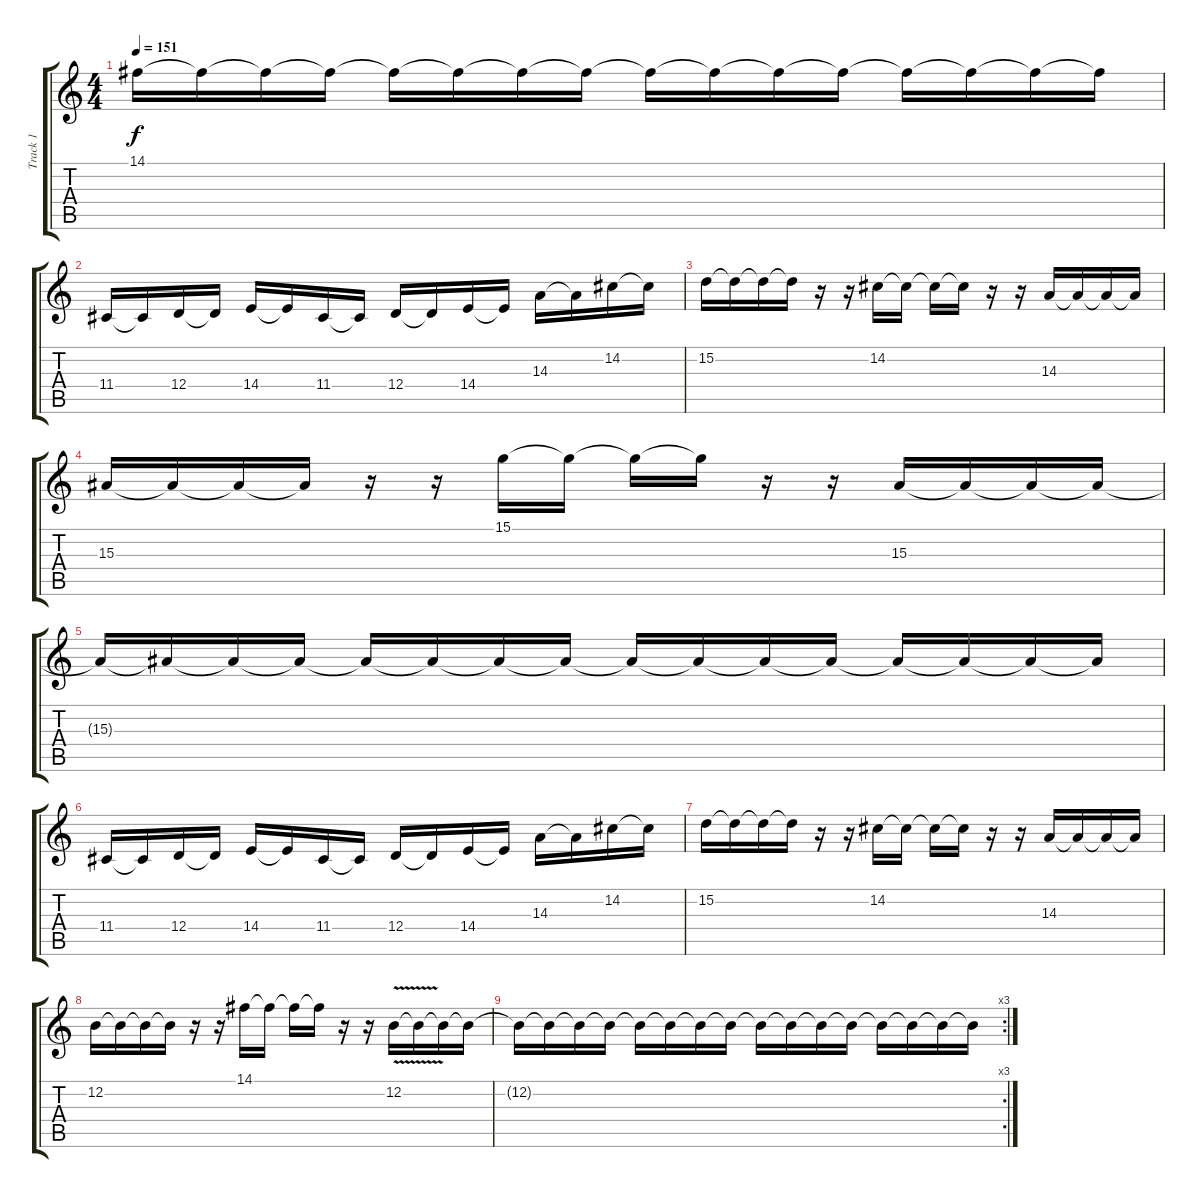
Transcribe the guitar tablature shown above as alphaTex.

\track ("Track 1" "Track 1") {instrument lead5charang}
\staff {score tabs}
\tuning (E4 B3 G3 D3 A2 E2) {hide}
\ts (4 4)
\tempo 151
\clef g2
\ks c
14.1{t}.16{dy f} 14.1{t}.16 14.1{t}.16 14.1{t}.16 14.1{t}.16{volume 13} 14.1{t}.16 14.1{t}.16 14.1{t}.16 14.1{t}.16 14.1{t}.16 14.1{t}.16 14.1{t}.16 14.1{t}.16 14.1{t}.16 14.1{t}.16 14.1{t}.16 |
11.4.16{volume 16} 11.4{t}.16 12.4.16 12.4{t}.16 14.4.16 14.4{t}.16 11.4.16 11.4{t}.16 12.4.16 12.4{t}.16 14.4.16 14.4{t}.16 14.3.16 14.3{t}.16 14.2.16 14.2{t}.16 |
15.2.16 15.2{t}.16 15.2{t}.16 15.2{t}.16 r.16 r.16 14.2.16 14.2{t}.16 14.2{t}.16 14.2{t}.16 r.16 r.16 14.3.16 14.3{t}.16 14.3{t}.16 14.3{t}.16 |
15.3.16 15.3{t}.16 15.3{t}.16 15.3{t}.16 r.16 r.16 15.1.16 15.1{t}.16 15.1{t}.16 15.1{t}.16 r.16 r.16 15.3.16 15.3{t}.16 15.3{t}.16 15.3{t}.16 |
15.3{t}.16{volume 13} 15.3{t}.16 15.3{t}.16 15.3{t}.16 15.3{t}.16 15.3{t}.16 15.3{t}.16 15.3{t}.16 15.3{t}.16 15.3{t}.16 15.3{t}.16 15.3{t}.16 15.3{t}.16 15.3{t}.16 15.3{t}.16 15.3{t}.16 |
11.4.16{volume 16} 11.4{t}.16 12.4.16 12.4{t}.16 14.4.16 14.4{t}.16 11.4.16 11.4{t}.16 12.4.16 12.4{t}.16 14.4.16 14.4{t}.16 14.3.16 14.3{t}.16 14.2.16 14.2{t}.16 |
15.2.16 15.2{t}.16 15.2{t}.16 15.2{t}.16 r.16 r.16 14.2.16 14.2{t}.16 14.2{t}.16 14.2{t}.16 r.16 r.16 14.3.16 14.3{t}.16 14.3{t}.16 14.3{t}.16 |
12.2.16 12.2{t}.16 12.2{t}.16 12.2{t}.16 r.16 r.16 14.1.16 14.1{t}.16 14.1{t}.16 14.1{t}.16 r.16 r.16 12.2{v}.16 12.2{t}.16 12.2{t}.16 12.2{t}.16 |
\rc 3
12.2{t}.16 12.2{t}.16 12.2{t}.16 12.2{t}.16 12.2{t}.16 12.2{t}.16 12.2{t}.16 12.2{t}.16 12.2{t}.16 12.2{t}.16 12.2{t}.16 12.2{t}.16 12.2{t}.16 12.2{t}.16 12.2{t}.16 12.2{t}.16
